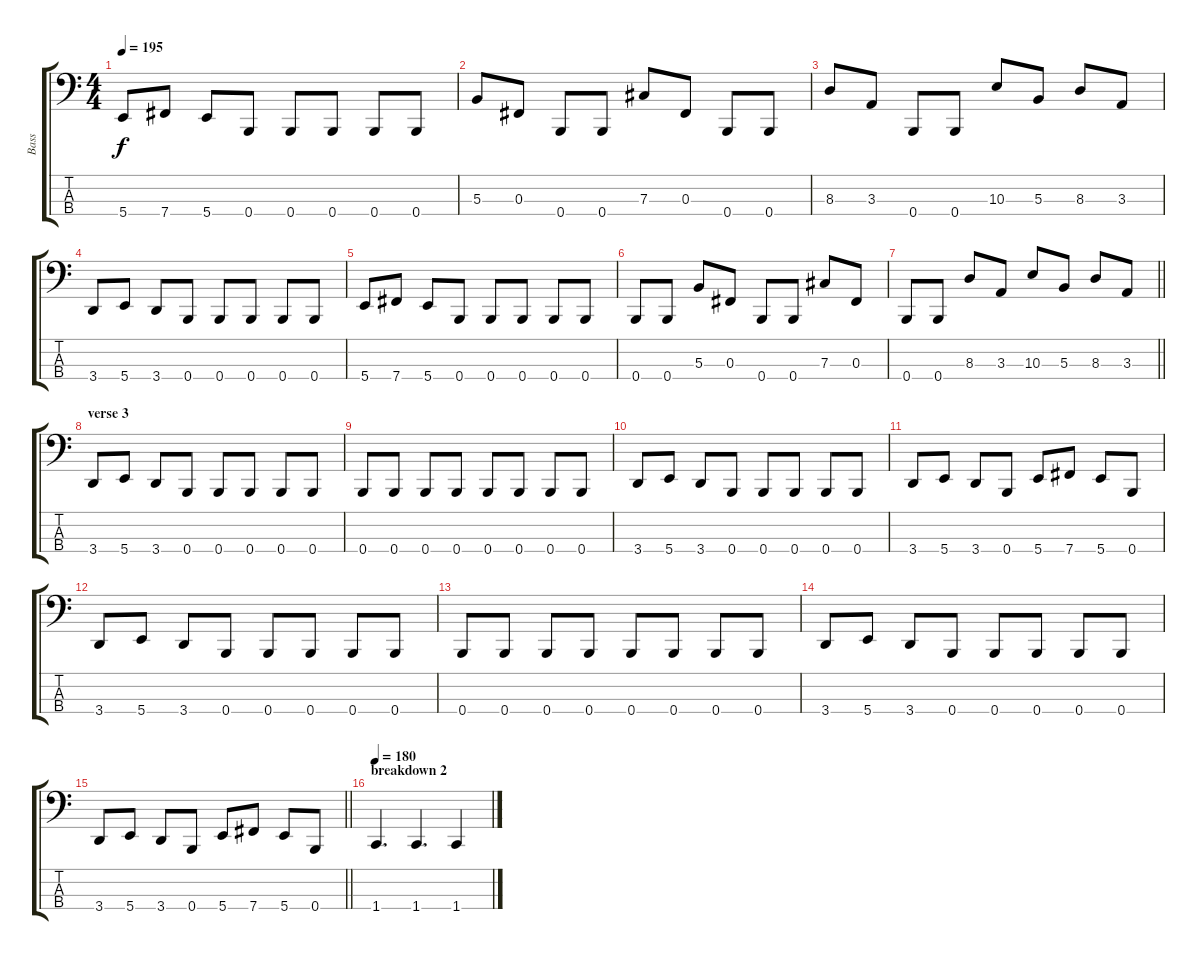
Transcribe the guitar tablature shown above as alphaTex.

\track ("Bass" "Bass") {instrument electricbasspick}
\staff {score tabs}
\tuning (E2 B1 Gb1 B0) {hide}
\ts (4 4)
\tempo 195
\clef f4
\ks c
5.4.8{dy f} 7.4.8 5.4.8 0.4.8 0.4.8 0.4.8 0.4.8 0.4.8 |
5.3.8 0.3.8 0.4.8 0.4.8 7.3.8 0.3.8 0.4.8 0.4.8 |
8.3.8 3.3.8 0.4.8 0.4.8 10.3.8 5.3.8 8.3.8 3.3.8 |
3.4.8 5.4.8 3.4.8 0.4.8 0.4.8 0.4.8 0.4.8 0.4.8 |
5.4.8 7.4.8 5.4.8 0.4.8 0.4.8 0.4.8 0.4.8 0.4.8 |
0.4.8 0.4.8 5.3.8 0.3.8 0.4.8 0.4.8 7.3.8 0.3.8 |
\barLineRight lightlight
0.4.8 0.4.8 8.3.8 3.3.8 10.3.8 5.3.8 8.3.8 3.3.8 |
\section ("" "verse 3")
3.4.8 5.4.8 3.4.8 0.4.8 0.4.8 0.4.8 0.4.8 0.4.8 |
0.4.8 0.4.8 0.4.8 0.4.8 0.4.8 0.4.8 0.4.8 0.4.8 |
3.4.8 5.4.8 3.4.8 0.4.8 0.4.8 0.4.8 0.4.8 0.4.8 |
3.4.8 5.4.8 3.4.8 0.4.8 5.4.8 7.4.8 5.4.8 0.4.8 |
3.4.8 5.4.8 3.4.8 0.4.8 0.4.8 0.4.8 0.4.8 0.4.8 |
0.4.8 0.4.8 0.4.8 0.4.8 0.4.8 0.4.8 0.4.8 0.4.8 |
3.4.8 5.4.8 3.4.8 0.4.8 0.4.8 0.4.8 0.4.8 0.4.8 |
\barLineRight lightlight
3.4.8 5.4.8 3.4.8 0.4.8 5.4.8 7.4.8 5.4.8 0.4.8 |
\section ("" "breakdown 2")
\tempo 180
1.4.4{d} 1.4.4{d} 1.4.4
